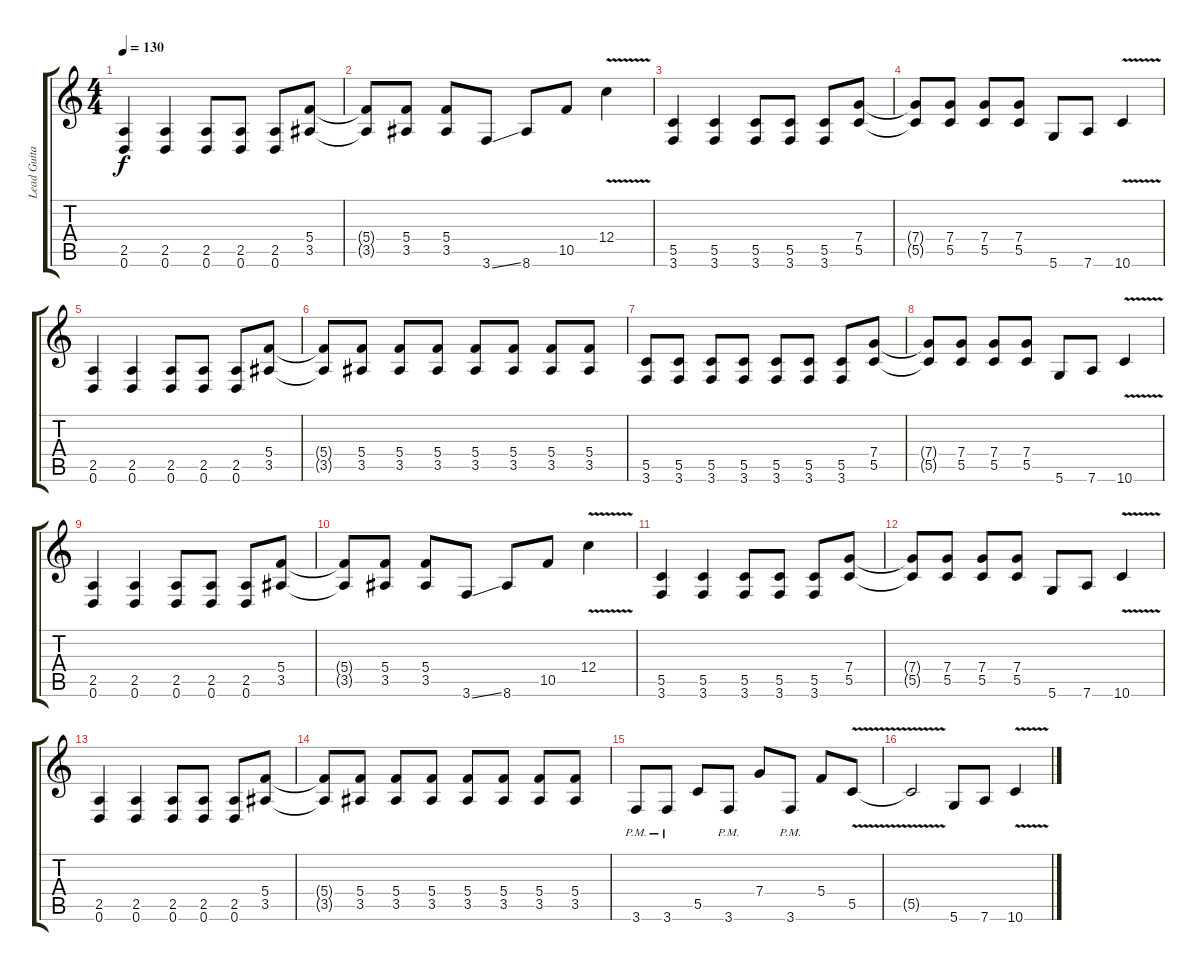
\track ("Lead Guitar" "Lead Guita") {instrument overdrivenguitar}
\staff {score tabs}
\tuning (D4 A3 F3 C3 G2 D2) {hide}
\ts (4 4)
\tempo 130
\clef g2
\ks c
(2.5 0.6).4{dy f} (2.5 0.6).4 (2.5 0.6).8 (2.5 0.6).8 (2.5 0.6).8 (5.4 3.5).8 |
(5.4{t} 3.5{t}).8 (5.4 3.5).8 (5.4 3.5).8 3.6{ss}.8 8.6.8 10.5.8 12.4{v}.4 |
(5.5 3.6).4 (5.5 3.6).4 (5.5 3.6).8 (5.5 3.6).8 (5.5 3.6).8 (7.4 5.5).8 |
(7.4{t} 5.5{t}).8 (7.4 5.5).8 (7.4 5.5).8 (7.4 5.5).8 5.6.8 7.6.8 10.6{v}.4 |
(2.5 0.6).4 (2.5 0.6).4 (2.5 0.6).8 (2.5 0.6).8 (2.5 0.6).8 (5.4 3.5).8 |
(5.4{t} 3.5{t}).8 (5.4 3.5).8 (5.4 3.5).8 (5.4 3.5).8 (5.4 3.5).8 (5.4 3.5).8 (5.4 3.5).8 (5.4 3.5).8 |
(5.5 3.6).8 (5.5 3.6).8 (5.5 3.6).8 (5.5 3.6).8 (5.5 3.6).8 (5.5 3.6).8 (5.5 3.6).8 (7.4 5.5).8 |
(7.4{t} 5.5{t}).8 (7.4 5.5).8 (7.4 5.5).8 (7.4 5.5).8 5.6.8 7.6.8 10.6{v}.4 |
(2.5 0.6).4 (2.5 0.6).4 (2.5 0.6).8 (2.5 0.6).8 (2.5 0.6).8 (5.4 3.5).8 |
(5.4{t} 3.5{t}).8 (5.4 3.5).8 (5.4 3.5).8 3.6{ss}.8 8.6.8 10.5.8 12.4{v}.4 |
(5.5 3.6).4 (5.5 3.6).4 (5.5 3.6).8 (5.5 3.6).8 (5.5 3.6).8 (7.4 5.5).8 |
(7.4{t} 5.5{t}).8 (7.4 5.5).8 (7.4 5.5).8 (7.4 5.5).8 5.6.8 7.6.8 10.6{v}.4 |
(2.5 0.6).4 (2.5 0.6).4 (2.5 0.6).8 (2.5 0.6).8 (2.5 0.6).8 (5.4 3.5).8 |
(5.4{t} 3.5{t}).8 (5.4 3.5).8 (5.4 3.5).8 (5.4 3.5).8 (5.4 3.5).8 (5.4 3.5).8 (5.4 3.5).8 (5.4 3.5).8 |
3.6{pm}.8 3.6{pm}.8 5.5.8 3.6{pm}.8 7.4.8 3.6{pm}.8 5.4.8 5.5{v}.8 |
5.5{t}.2 5.6.8 7.6.8 10.6{v}.4
